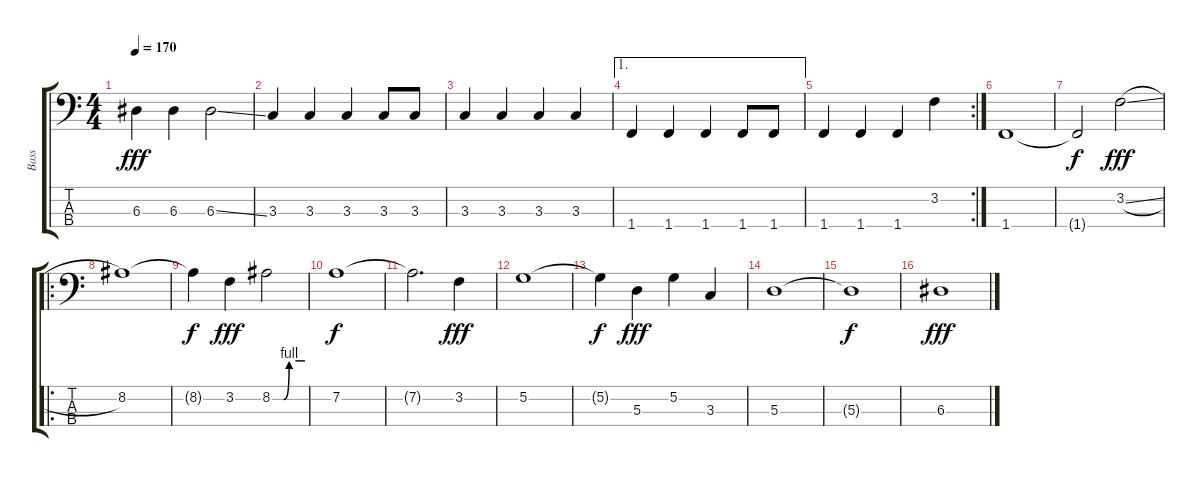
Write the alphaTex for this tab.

\track ("Bass" "Bass") {instrument electricbassfinger}
\staff {score tabs}
\tuning (G2 D2 A1 E1) {hide}
\ts (4 4)
\tempo 170
\clef f4
\ks c
6.3.4{dy fff} 6.3.4 6.3{ss}.2 |
3.3.4 3.3.4 3.3.4 3.3.8 3.3.8 |
3.3.4 3.3.4 3.3.4 3.3.4 |
\ae 1
1.4.4 1.4.4 1.4.4 1.4.8 1.4.8 |
\rc 2
1.4.4 1.4.4 1.4.4 3.2.4 |
1.4.1 |
1.4{t}.2{dy f} 3.2{sl}.2{dy fff} |
\ro
8.2.1 |
8.2{t}.4{dy f} 3.2.4{dy fff} 8.2{be (custom 0 0 21 0 31 4 49 4 60 4)}.2 |
7.2.1{dy f} |
7.2{t}.2{d} 3.2.4{dy fff} |
5.2.1 |
5.2{t}.4{dy f} 5.3.4{dy fff} 5.2.4 3.3.4 |
5.3.1 |
5.3{t}.1{dy f} |
6.3.1{dy fff}
